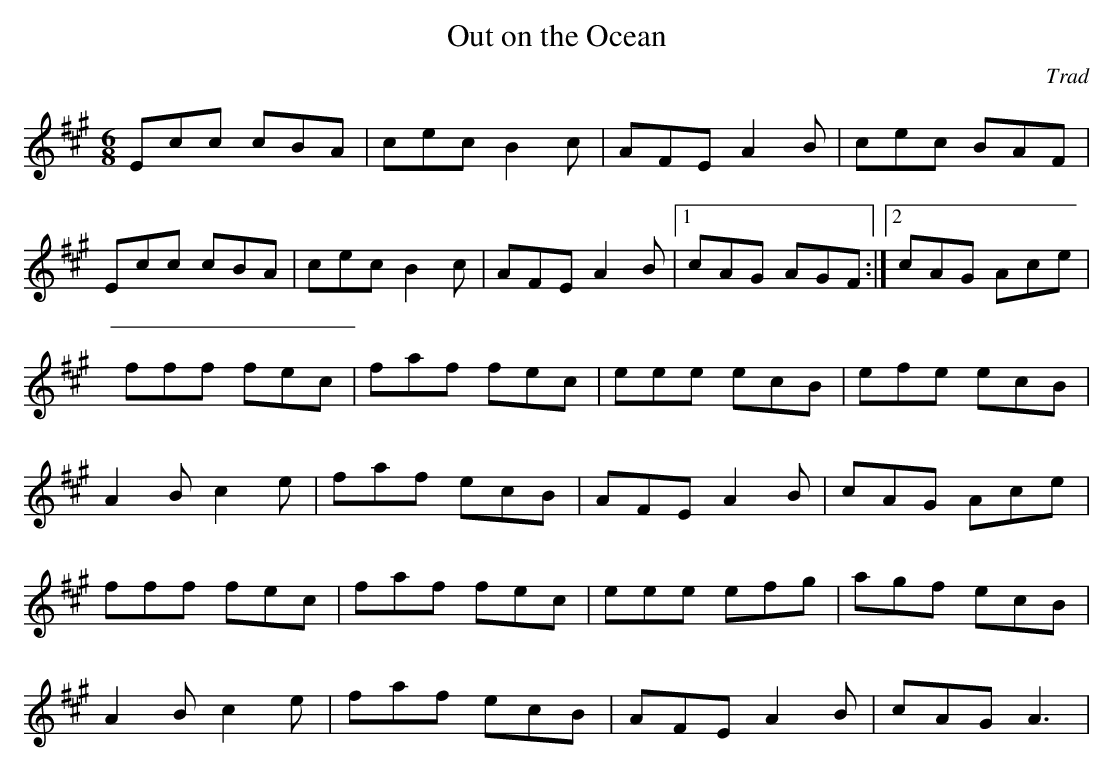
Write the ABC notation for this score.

X:1
T:Out on the Ocean
C:Trad
M:6/8
L:1/8
K:A
L:1/8
Ecc cBA|cec B2c|AFE A2B|cec BAF|!
Ecc cBA|cec B2c|AFE A2B|1 cAG AGF:|2 cAG Ace|!
fff fec|faf fec|eee ecB|efe ecB|!
A2B c2e|faf ecB|AFE A2B|cAG Ace|!
fff fec|faf fec|eee efg|agf ecB|!
A2B c2e|faf ecB|AFE A2B|cAG A3|!
